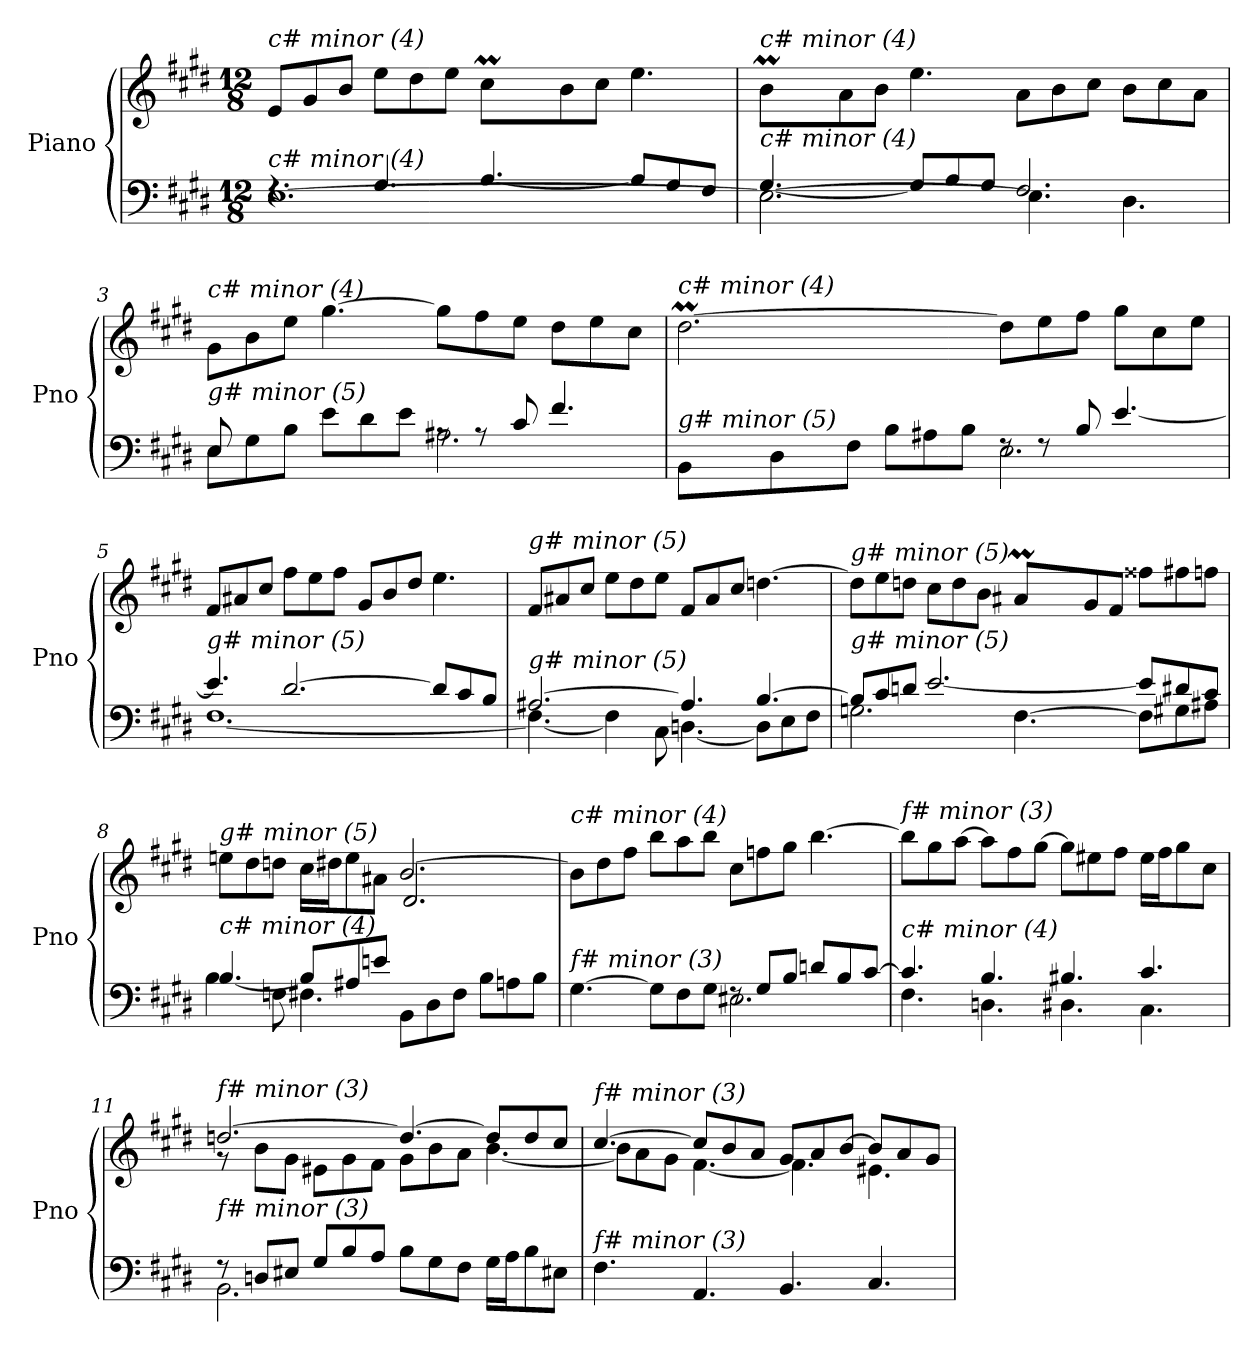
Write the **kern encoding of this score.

**kern	**kern
*part1	*part1
*staff2	*staff1
*I"Piano	*
*I'Pno	*
*clefF4	*clefG2
*k[f#c#g#d#]	*k[f#c#g#d#]
*M12/8	*M12/8
=1	=1
*^	*^
*	*^	*	*
!	!	!	!LO:TX:i:t=c# minor (4)	!
!LO:TX:i:t=c# minor (4)	!	!	!	!
2.ryy	4.rF	[1.E	8e/L	2.ryy
.	.	.	8g#/	.
.	.	.	8b/J	.
.	4.G#/	.	8ee\L	.
.	.	.	8dd#\	.
.	.	.	8ee\J	.
*	*	*	*	*Xtuplet
8ryy	[4.A/	.	8cc#M\L	40dd#yy
.	.	.	.	40cc#yy
.	.	.	.	40dd#yy
.	.	.	.	20cc#yy
2ryy	.	.	8b\	2ryy
.	.	.	8cc#\J	.
.	8A/L]	.	4.ee\	.
.	8G#/	.	.	.
8ryy	8F#/J	.	.	8ryy
=2	=2	=2	=2	=2
!	!	!	!LO:TX:i:t=c# minor (4)	!
!LO:TX:i:t=c# minor (4)	!	!	!	!
8ryy	[4.G#/	2.E\_	8bM\L	40cc#yy
.	.	.	.	40byy
.	.	.	.	40cc#yy
.	.	.	.	20byy
1ryy	.	.	8a\	1ryy
.	.	.	8b\J	.
.	8G#/L]	.	4.ee\	.
.	8A/	.	.	.
.	8G#/J	.	.	.
.	2.F#/	4.E\]	8a\L	.
.	.	.	8b\	.
.	.	.	8cc#\J	.
4.ryy	.	4.D#\	8b\L	4.ryy
.	.	.	8cc#\	.
.	.	.	8a\J	.
*	*v	*v	*	*
!!LO:LB:g=z	!!
=3	=3	=3	=3
!	!	!LO:TX:i:t=c# minor (4)	!
!LO:TX:i:t=g# minor (5)	!	!	!
8E\L	8E/	8g#\L	8ryy
8G#\	2ryy	8b\	2ryy
8B\J	.	8ee\J	.
8e\L	.	[4.gg#\	.
8d#\	.	.	.
8e\J	8ryy	.	8ryy
8rA	2.A#X\	8gg#\L]	2.ryy
8rA	.	8ff#\	.
8c#/	.	8ee\J	.
4.f#/	.	8dd#\L	.
.	.	8ee\	.
.	.	8cc#\J	.
!!LO:LB:g=z
=4	=4	=4	=4
*	*^	*	*^
!	!	!	!LO:TX:i:t=c# minor (4)	!	!
!LO:TX:i:t=g# minor (5)	!	!	!	!	!
2..ryy	8BB\L	2.ryy	[2.dd#m\	32cc#yy	2.ryy
.	.	.	.	32dd#yy	.
.	.	.	.	32eeyy	.
.	.	.	.	32dd#yy	.
.	8D#\	.	.	32eeyy	.
.	.	.	.	32dd#yy	.
.	.	.	.	32eeyy	.
.	.	.	.	[32dd#yy	.
.	8F#\J	.	.	4.dd#yy_	.
.	8B\L	.	.	.	.
.	8A#X\	.	.	.	.
.	8B\J	.	.	4dd#yy]	.
.	8rF	2.E\	8dd#\L]	.	2.ryy
2ryy	8rF	.	8ee\	2ryy	.
.	8B/	.	8ff#\J	.	.
.	[4.e/	.	8gg#\L	.	.
.	.	.	8cc#\	.	.
8ryy	.	.	8ee\J	8ryy	.
*	*v	*v	*	*	*
*	*	*	*v	*v
=5	=5	=5	=5
!	!	!LO:TX:i:t=g# minor (5)	!
!LO:TX:i:t=g# minor (5)	!	!	!
*	*	*v	*v
4.e/]	[1.F#	8f#/L
.	.	8a#X/
.	.	8cc#/J
[2.d#/	.	8ff#\L
.	.	8ee\
.	.	8ff#\J
.	.	8g#/L
.	.	8b/
.	.	8dd#/J
8d#/L]	.	4.ee\
8c#/	.	.
8B/J	.	.
=6	=6	=6
!	!	!LO:TX:i:t=g# minor (5)
!LO:TX:i:t=g# minor (5)	!	!
[2.A#X/	4.F#\_	8f#/L
.	.	8a#X/
.	.	8cc#/J
.	4F#\]	8ee\L
.	.	8dd#\
.	8C#\	8ee\J
4.A#/]	[4.Dn\	8f#/L
.	.	8a#/
.	.	8cc#/J
[4.B/	8D\L]	[4.ddn\
.	8E\	.
.	8F#\J	.
!!LO:LB:g=z
=7	=7	=7
*	*^	*^
!	!	!	!LO:TX:i:t=g# minor (5)	!
!LO:TX:i:t=g# minor (5)	!	!	!	!
2.ryy	8B/L]	2.Gn\	8dd\L]	2.ryy
.	8c#/	.	8ee\	.
.	8dn/J	.	8ddn\J	.
.	[2.e/	.	8cc#\L	.
.	.	.	8dd\	.
.	.	.	8b\J	.
8ryy	.	[4.F#\	8a#Xm/L	40byy
.	.	.	.	40a#yy
.	.	.	.	40byy
.	.	.	.	20a#yy
2ryy	.	.	8g#/	2ryy
.	.	.	8f#/J	.
.	8e/L]	8F#\L]	8ff##Xi\L	.
.	8d#X/	8G#X\	8ff#\	.
8ryy	8c#/J	8A#X\J	8ffni\J	8ryy
=8	=8	=8	=8	=8
*	*	*	*	*^
!	!	!	!LO:TX:i:t=g# minor (5)	!	!
!LO:TX:i:t=c# minor (4)	!	!	!	!	!
2.ryy	[4.B/	4B\	8een\L	2.ryy	2.ryy
.	.	.	8dd#\	.	.
.	.	8Fni\	8ddn\J	.	.
.	8B/L]	4.F#\	16cc#\LL	.	.
.	.	.	16dd#X\J	.	.
.	8A#X/	.	8ee\	.	.
.	8en/J	.	8a#X\J	.	.
2.ryy	8BB\L	2.ryy	[2.b/	2.d#/	2.ryy
.	8D#\	.	.	.	.
.	8F#\J	.	.	.	.
.	8B\L	.	.	.	.
.	8An\	.	.	.	.
.	8B\J	.	.	.	.
*	*v	*v	*	*	*
*	*	*	*v	*v
!!LO:LB:g=z
=9	=9	=9	=9
!	!	!LO:TX:i:t=c# minor (4)	!
!LO:TX:i:t=f# minor (3)	!	!	!
[4.G#\	2.ryy	8b\L]	2.ryy
.	.	8dd#\	.
.	.	8ff#\J	.
8G#\L]	.	8bb\L	.
8F#\	.	8aa\	.
8G#\J	.	8bb\J	.
8rF	2.E#X\	8cc#\L	2.ryy
8G#/L	.	8ffni\	.
8B/J	.	8gg#\J	.
8dn/L	.	[4.bb\	.
8B/	.	.	.
[8c#/J	.	.	.
*	*	*v	*v
!!LO:PB:g=z
=10	=10	=10
!	!	!LO:TX:i:t=f# minor (3)
!LO:TX:i:t=c# minor (4)	!	!
4.c#/]	4.F#\	8bb\L]
.	.	8gg#\
.	.	[8aa\J
4.B/	4.Dn\	8aa\L]
.	.	8ff#\
.	.	[8gg#\J
4.B#X/	4.D#X\	8gg#\L]
.	.	8ee#X\
.	.	8ff#\J
4.c#/	4.C#\	16ee#\LL
.	.	16ff#\J
.	.	8gg#\
.	.	8cc#\J
=11	=11	=11
*	*	*^
*	*	*	*^
!	!	!LO:TX:i:t=f# minor (3)	!	!
!LO:TX:i:t=f# minor (3)	!	!	!	!
8r	2.BB\	[2.ddn/	8r	2.ryy
8Dn/L	.	.	8b\L	.
8E#X/J	.	.	8g#\J	.
8G#/L	.	.	8e#X\L	.
8B/	.	.	8g#\	.
8A/J	.	.	8f#\J	.
8B\L	2.ryy	4.dd/_	8g#\L	2.ryy
8G#\	.	.	8b\	.
8F#\J	.	.	8a\J	.
16G#\LL	.	8dd/L]	[4.b\	.
16A\J	.	.	.	.
8B\	.	8dd/	.	.
8E#X\J	.	8cc#/J	.	.
*v	*v	*	*	*
*	*	*v	*v
=12	=12	=12
!	!LO:TX:i:t=f# minor (3)	!
!LO:TX:i:t=f# minor (3)	!	!
4.F#\	[4.cc#/	8b\L]
.	.	8a\
.	.	8g#\J
4.AA/	8cc#/L]	[4.f#\
.	8b/	.
.	8a/J	.
4.BB/	8g#/L	4.f#\]
.	8a/	.
.	[8b/J	.
4.C#/	8b/L]	4.e#X\
.	8a/	.
.	8g#/J	.
*	*v	*v
=	=
*-	*-
